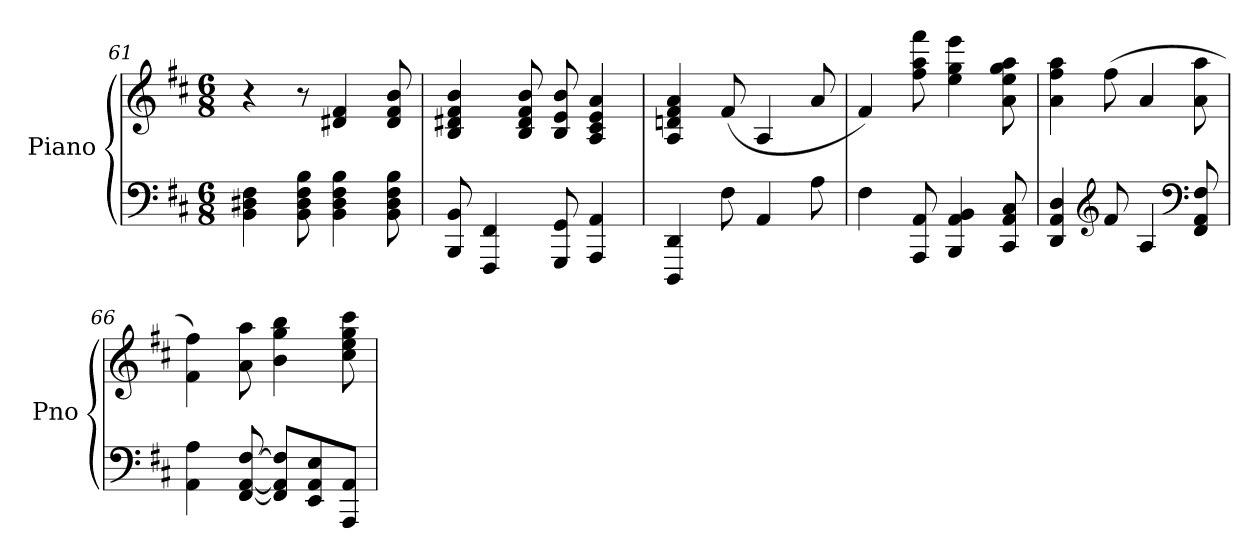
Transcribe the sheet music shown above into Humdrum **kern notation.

**kern	**kern
*part1	*part1
*staff2	*staff1
*I"Piano	*
*I'Pno	*
*clefF4	*clefG2
*k[f#c#]	*k[f#c#]
*D:	*D:
*M6/8	*M6/8
=61	=61
4BB\ 4D#X\ 4F#\	4r
8BB\ 8D#\ 8F#\ 8B\	8r
4BB\ 4D#\ 4F#\ 4B\	4d#X/ 4f#/
8BB\ 8D#\ 8F#\ 8B\	8d#/ 8f#/ 8b/
=62	=62
8BBB/ 8BB/	4B/ 4d#X/ 4f#/ 4b/
4FFF#/ 4FF#/	.
.	8B/ 8d#/ 8f#/ 8b/
8GGG/ 8GG/	8B/ 8e/ 8b/
4AAA/ 4AA/	4A/ 4c#/ 4e/ 4a/
=63	=63
4DDD/ 4DD/	4A/ 4dn/ 4f#/ 4a/
8F#\	(<8f#/
4AA/	4A/
8A\	8a/
!!LO:LB:g=z
=64	=64
4F#\	4f#/)
8AAA/ 8AA/	8ff#\ 8aa\ 8fff#\
4BBB/ 4AA/ 4BB/	4ee\ 4gg\ 4eee\
8CC#/ 8AA/ 8C#/	8a\ 8ee\ 8gg\ 8aa\
=65	=65
4DD/ 4AA/ 4D/	4a\ 4ff#\ 4aa\
*clefG2	*
8f#/	(>8ff#\
4A/	4a/
*clefF4	*
8FF#/ 8AA/ 8F#/	8a\ 8aa\
=66	=66
4AA\ 4A\	4f#\ 4ff#\)
[8FF#/ [8AA/ [8F#/	8a\ 8aa\
8FF#/] 8AA/] 8F#/]L	4b\ 4gg\ 4bb\
8EE/ 8AA/ 8E/	.
8AAA/ 8AA/J	8cc#\ 8ee\ 8gg\ 8ccc#\
=	=
*-	*-
